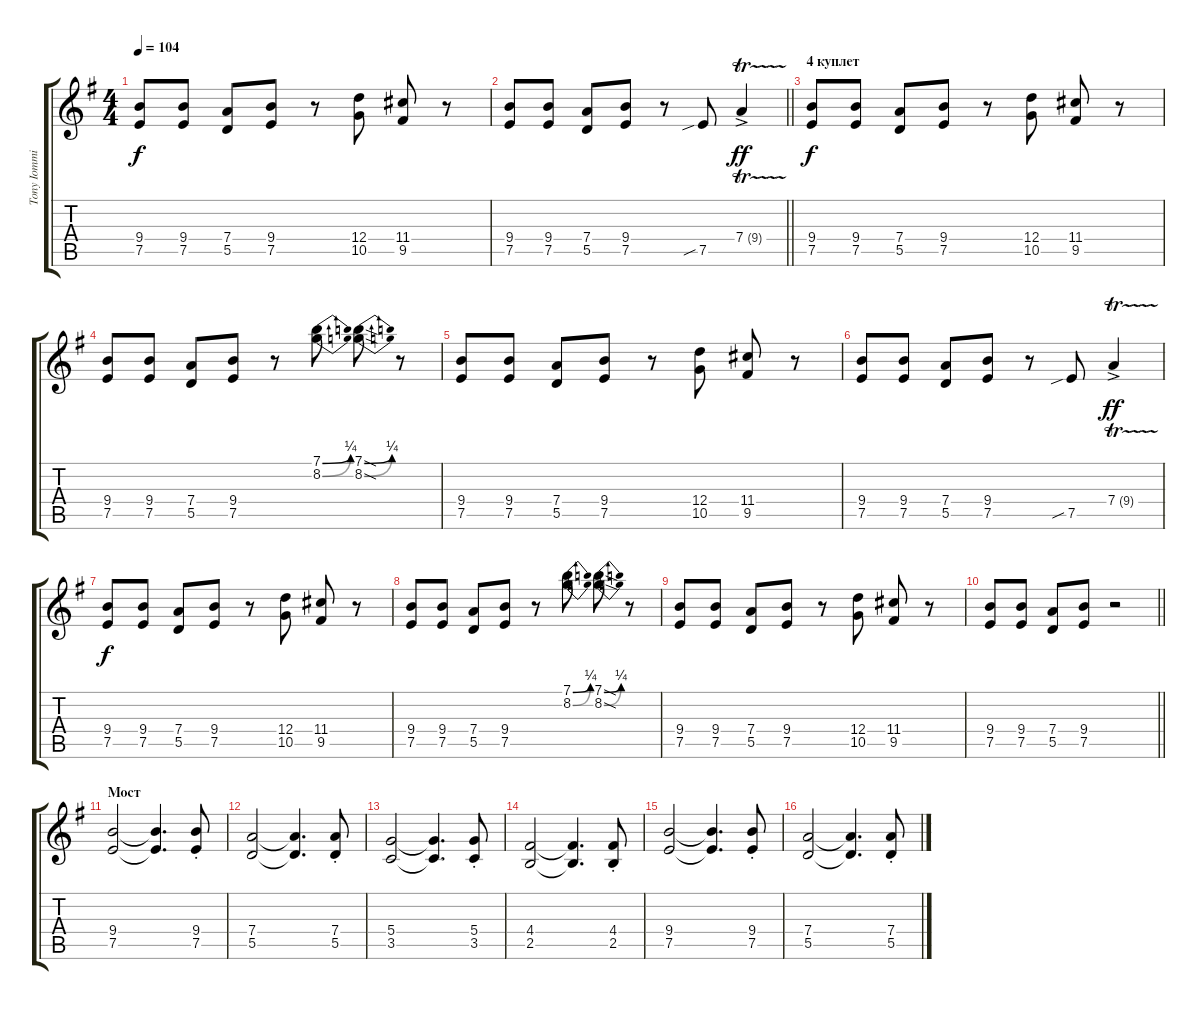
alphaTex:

\track ("Tony Iommi (rythm)" "Tony Iommi") {instrument distortionguitar}
\staff {score tabs}
\tuning (E4 B3 G3 D3 A2 E2) {hide}
\ts (4 4)
\tempo 104
\clef g2
\ks g
(9.4 7.5).8{dy f} (9.4 7.5).8 (7.4 5.5).8 (9.4 7.5).8 r.8 (12.4 10.5).8 (11.4 9.5).8 r.8 |
\barLineRight lightlight
(9.4 7.5).8 (9.4 7.5).8 (7.4 5.5).8 (9.4 7.5).8 r.8 7.5{sib}.8 7.4{tr (9 32) ac}.4{dy ff} |
\section ("" "4 куплет")
(9.4 7.5).8{dy f} (9.4 7.5).8 (7.4 5.5).8 (9.4 7.5).8 r.8 (12.4 10.5).8 (11.4 9.5).8 r.8 |
(9.4 7.5).8 (9.4 7.5).8 (7.4 5.5).8 (9.4 7.5).8 r.8 (7.1{be (bend 0 0 60 1)} 8.2{be (bend 0 0 60 1)}).8 (7.1{be (bend 0 0 60 1) sod} 8.2{be (bend 0 0 60 1) sod}).8 r.8 |
(9.4 7.5).8 (9.4 7.5).8 (7.4 5.5).8 (9.4 7.5).8 r.8 (12.4 10.5).8 (11.4 9.5).8 r.8 |
(9.4 7.5).8 (9.4 7.5).8 (7.4 5.5).8 (9.4 7.5).8 r.8 7.5{sib}.8 7.4{tr (9 32) ac}.4{dy ff} |
(9.4 7.5).8{dy f} (9.4 7.5).8 (7.4 5.5).8 (9.4 7.5).8 r.8 (12.4 10.5).8 (11.4 9.5).8 r.8 |
(9.4 7.5).8 (9.4 7.5).8 (7.4 5.5).8 (9.4 7.5).8 r.8 (7.1{be (bend 0 0 60 1)} 8.2{be (bend 0 0 60 1)}).8 (7.1{be (bend 0 0 60 1) sod} 8.2{be (bend 0 0 60 1) sod}).8 r.8 |
(9.4 7.5).8 (9.4 7.5).8 (7.4 5.5).8 (9.4 7.5).8 r.8 (12.4 10.5).8 (11.4 9.5).8 r.8 |
\barLineRight lightlight
(9.4 7.5).8 (9.4 7.5).8 (7.4 5.5).8 (9.4 7.5).8 r.2 |
\section ("" "Мост")
(9.4 7.5).2 (9.4{t} 7.5{t}).4{d} (9.4{st} 7.5{st}).8 |
(7.4 5.5).2 (7.4{t} 5.5{t}).4{d} (7.4{st} 5.5{st}).8 |
(5.4 3.5).2 (5.4{t} 3.5{t}).4{d} (5.4{st} 3.5{st}).8 |
(4.4 2.5).2 (4.4{t} 2.5{t}).4{d} (4.4{st} 2.5{st}).8 |
(9.4 7.5).2 (9.4{t} 7.5{t}).4{d} (9.4{st} 7.5{st}).8 |
(7.4 5.5).2 (7.4{t} 5.5{t}).4{d} (7.4{st} 5.5{st}).8
